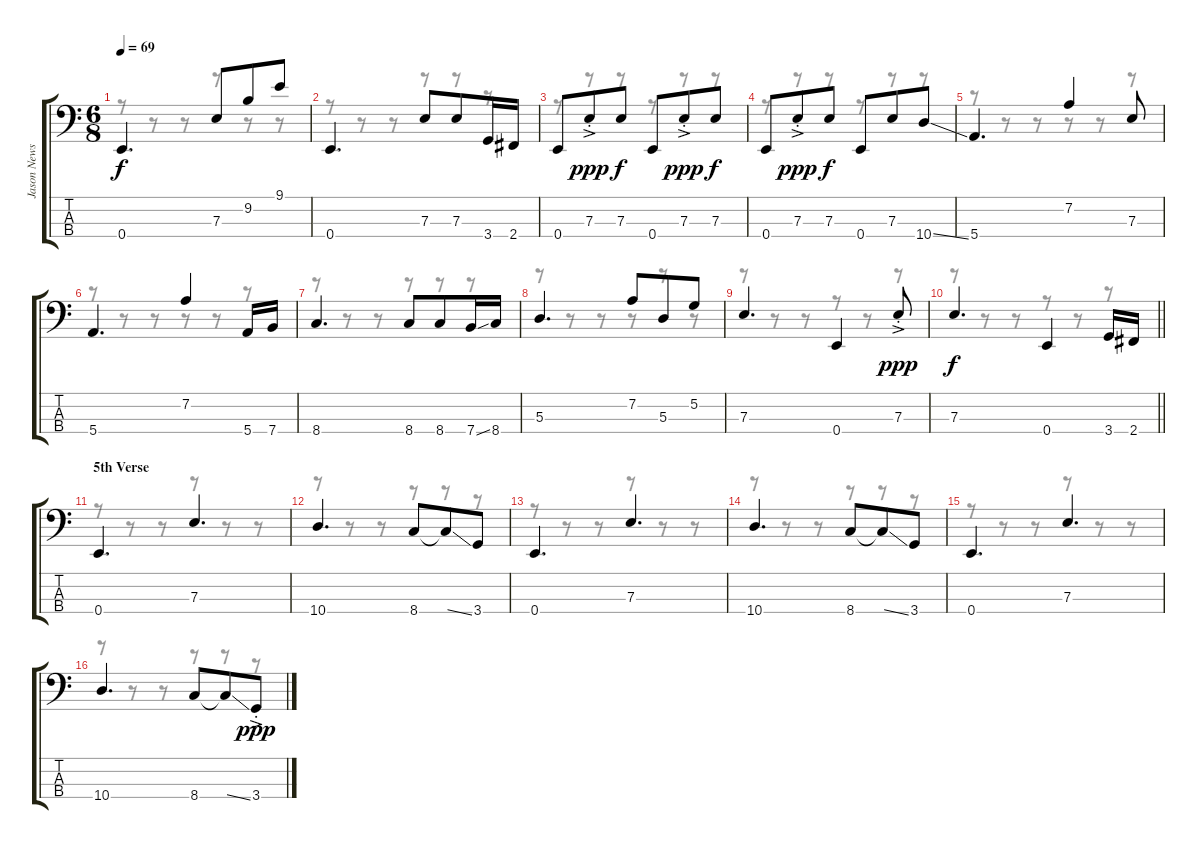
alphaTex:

\track ("Jason Newsted (Bass)" "Jason News") {instrument electricbassfinger}
\staff {score tabs}
\tuning (G2 D2 A1 E1) {hide}
\voice
\ts (6 8)
\tempo 69
\clef f4
\ks c
0.4.4{d dy f} 7.3.8 9.2.8 9.1.8 |
0.4.4{d} 7.3.8 7.3.8 3.4.16 2.4.16 |
0.4.8 7.3{ac st}.8{dy ppp} 7.3.8{dy f} 0.4.8 7.3{ac st}.8{dy ppp} 7.3.8{dy f} |
0.4.8 7.3{ac st}.8{dy ppp} 7.3.8{dy f} 0.4.8 7.3.8 10.4{ss}.8 |
5.4.4{d} 7.2.4 7.3.8 |
5.4.4{d} 7.2.4 5.4.16 7.4.16 |
8.4.4{d} 8.4.8 8.4.8 7.4{ss}.16 8.4.16 |
5.3.4{d} 7.2.8 5.3.8 5.2.8 |
7.3.4{d} 0.4.4 7.3{ac st}.8{dy ppp} |
\barLineRight lightlight
7.3.4{d dy f} 0.4.4 3.4.16 2.4.16 |
\section ("" "5th Verse")
0.4.4{d} 7.3.4{d} |
10.4.4{d} 8.4.8 8.4{ss t}.8 3.4.8 |
0.4.4{d} 7.3.4{d} |
10.4.4{d} 8.4.8 8.4{ss t}.8 3.4.8 |
0.4.4{d} 7.3.4{d} |
10.4.4{d} 8.4.8 8.4{ss t}.8 3.4{ac st}.8{dy ppp}
\voice
\clef f4
\ottava regular
\simile none
\ks c
r.8{dy f} r.8 r.8 r.8 r.8 r.8 |
r.8 r.8 r.8 r.8 r.8 r.8 |
r.8 r.8 r.8 r.8 r.8 r.8 |
r.8 r.8 r.8 r.8 r.8 r.8 |
r.8 r.8 r.8 r.8 r.8 r.8 |
r.8 r.8 r.8 r.8 r.8 r.8 |
r.8 r.8 r.8 r.8 r.8 r.8 |
r.8 r.8 r.8 r.8 r.8 r.8 |
r.8 r.8 r.8 r.8 r.8 r.8 |
\barLineRight lightlight
r.8 r.8 r.8 r.8 r.8 r.8 |
r.8 r.8 r.8 r.8 r.8 r.8 |
r.8 r.8 r.8 r.8 r.8 r.8 |
r.8 r.8 r.8 r.8 r.8 r.8 |
r.8 r.8 r.8 r.8 r.8 r.8 |
r.8 r.8 r.8 r.8 r.8 r.8 |
r.8 r.8 r.8 r.8 r.8 r.8
